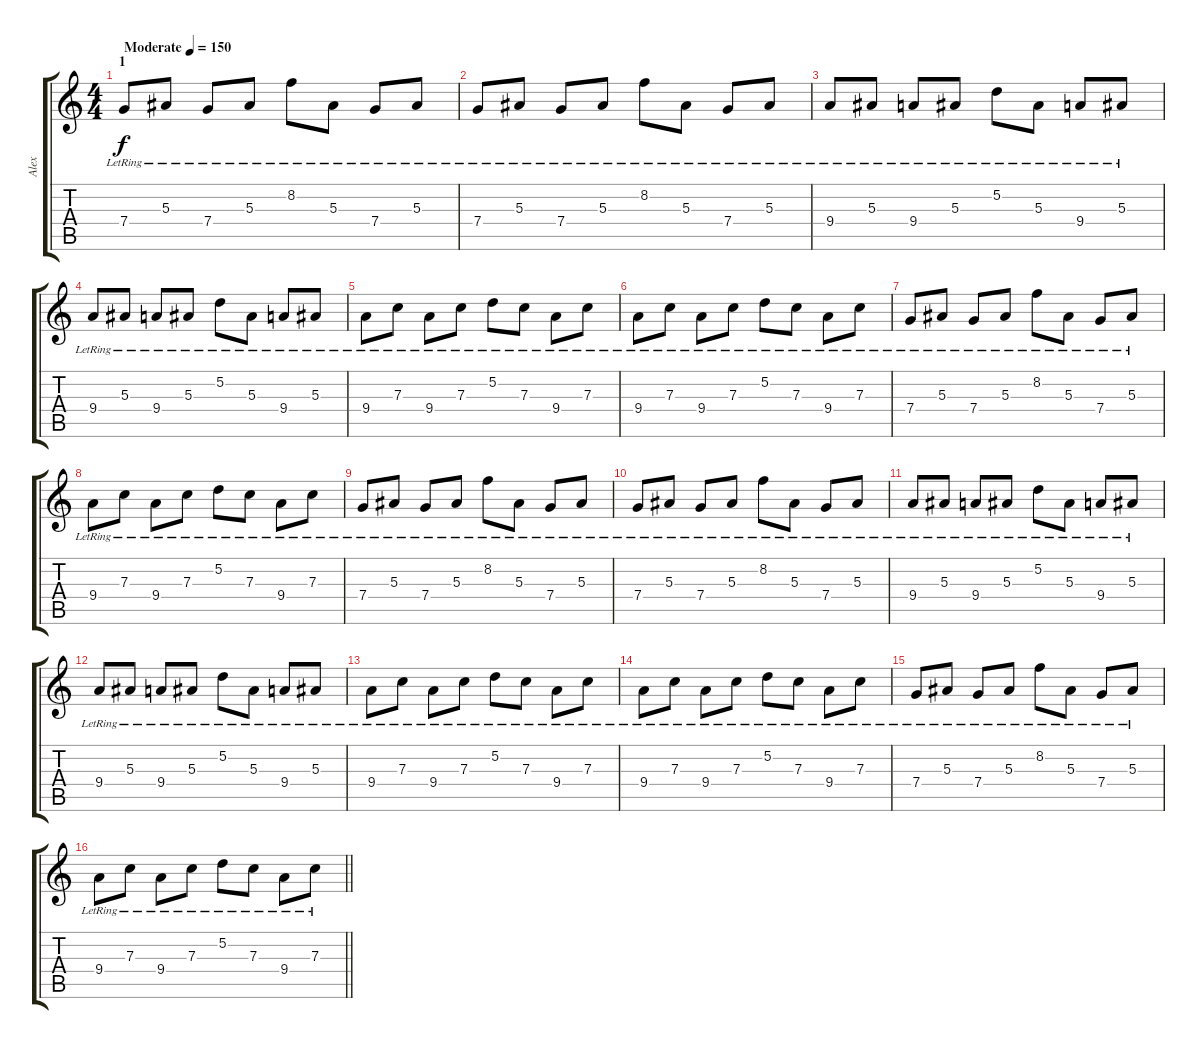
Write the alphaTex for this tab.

\track ("Alex" "Alex") {instrument acousticguitarsteel}
\staff {score tabs}
\tuning (D4 A3 F3 C3 G2 C2) {hide}
\ts (4 4)
\section ("" "1")
\tempo (150 "Moderate")
\clef g2
\ks c
7.4{lr}.8{dy f instrument acousticguitarsteel} 5.3{lr}.8 7.4{lr}.8 5.3{lr}.8 8.2{lr}.8 5.3{lr}.8 7.4{lr}.8 5.3{lr}.8 |
7.4{lr}.8 5.3{lr}.8 7.4{lr}.8 5.3{lr}.8 8.2{lr}.8 5.3{lr}.8 7.4{lr}.8 5.3{lr}.8 |
9.4{lr}.8 5.3{lr}.8 9.4{lr}.8 5.3{lr}.8 5.2{lr}.8 5.3{lr}.8 9.4{lr}.8 5.3{lr}.8 |
9.4{lr}.8 5.3{lr}.8 9.4{lr}.8 5.3{lr}.8 5.2{lr}.8 5.3{lr}.8 9.4{lr}.8 5.3{lr}.8 |
9.4{lr}.8 7.3{lr}.8 9.4{lr}.8 7.3{lr}.8 5.2{lr}.8 7.3{lr}.8 9.4{lr}.8 7.3{lr}.8 |
9.4{lr}.8 7.3{lr}.8 9.4{lr}.8 7.3{lr}.8 5.2{lr}.8 7.3{lr}.8 9.4{lr}.8 7.3{lr}.8 |
7.4{lr}.8 5.3{lr}.8 7.4{lr}.8 5.3{lr}.8 8.2{lr}.8 5.3{lr}.8 7.4{lr}.8 5.3{lr}.8 |
9.4{lr}.8 7.3{lr}.8 9.4{lr}.8 7.3{lr}.8 5.2{lr}.8 7.3{lr}.8 9.4{lr}.8 7.3{lr}.8 |
7.4{lr}.8 5.3{lr}.8 7.4{lr}.8 5.3{lr}.8 8.2{lr}.8 5.3{lr}.8 7.4{lr}.8 5.3{lr}.8 |
7.4{lr}.8 5.3{lr}.8 7.4{lr}.8 5.3{lr}.8 8.2{lr}.8 5.3{lr}.8 7.4{lr}.8 5.3{lr}.8 |
9.4{lr}.8 5.3{lr}.8 9.4{lr}.8 5.3{lr}.8 5.2{lr}.8 5.3{lr}.8 9.4{lr}.8 5.3{lr}.8 |
9.4{lr}.8 5.3{lr}.8 9.4{lr}.8 5.3{lr}.8 5.2{lr}.8 5.3{lr}.8 9.4{lr}.8 5.3{lr}.8 |
9.4{lr}.8 7.3{lr}.8 9.4{lr}.8 7.3{lr}.8 5.2{lr}.8 7.3{lr}.8 9.4{lr}.8 7.3{lr}.8 |
9.4{lr}.8 7.3{lr}.8 9.4{lr}.8 7.3{lr}.8 5.2{lr}.8 7.3{lr}.8 9.4{lr}.8 7.3{lr}.8 |
7.4{lr}.8 5.3{lr}.8 7.4{lr}.8 5.3{lr}.8 8.2{lr}.8 5.3{lr}.8 7.4{lr}.8 5.3{lr}.8 |
\barLineRight lightlight
9.4{lr}.8 7.3{lr}.8 9.4{lr}.8 7.3{lr}.8 5.2{lr}.8 7.3{lr}.8 9.4{lr}.8 7.3{lr}.8
